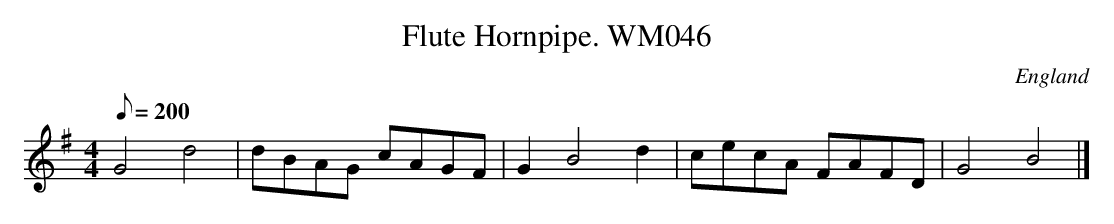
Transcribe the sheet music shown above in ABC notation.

X:1
T:Flute Hornpipe. WM046
M:4/4
L:1/8
Q:200
O:England
K:G
G4d4|dBAG cAGF|G2B4d2|cecA FAFD|G4B4|]
